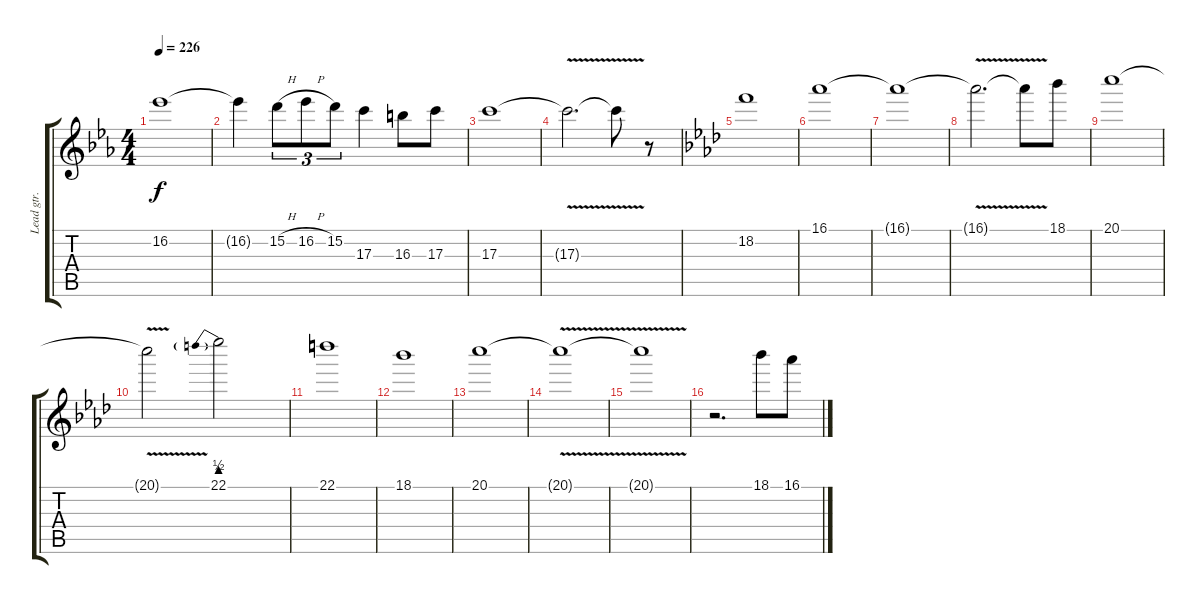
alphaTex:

\track ("Lead gtr. 2" "Lead gtr. ") {instrument distortionguitar}
\staff {score tabs}
\tuning (E4 B3 G3 D3 A2 E2) {hide}
\ts (4 4)
\tempo 226
\clef g2
\ks cminor
16.2.1{dy f} |
16.2{t}.4 15.2{h}.8{tu (3 2)} 16.2{h}.8{tu (3 2)} 15.2.8{tu (3 2)} 17.3.4 16.3.8 17.3.8 |
17.3.1 |
17.3{v t}.2{d} 17.3{t}.8 r.8 |
\ks fminor
18.2.1 |
16.1.1 |
16.1{t}.1 |
16.1{v t}.2{d} 16.1{t}.8 18.1.8 |
20.1.1 |
20.1{v t}.2 22.1{be (prebend 0 2 60 2)}.2 |
22.1.1 |
18.1.1 |
20.1.1 |
20.1{v t}.1 |
20.1{t}.1 |
r.2{d} 18.1.8 16.1.8
